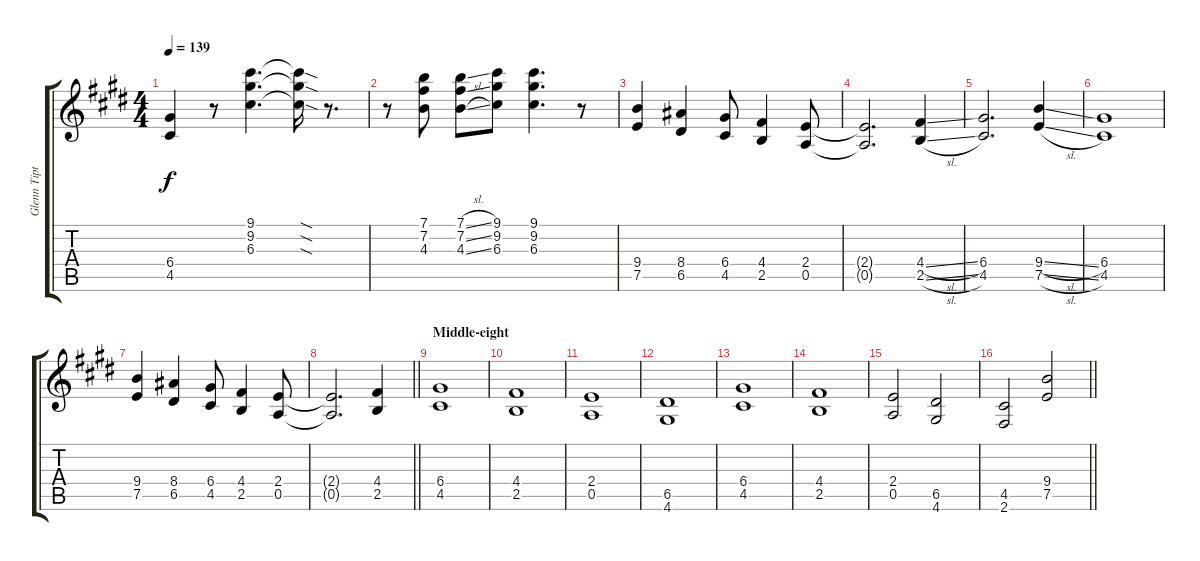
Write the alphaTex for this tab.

\track ("Glenn Tipton" "Glenn Tipt") {instrument overdrivenguitar}
\staff {score tabs}
\tuning (E4 B3 G3 D3 A2 E2) {hide}
\ts (4 4)
\tempo 139
\clef g2
\ks c#minor
(6.4 4.5).4{dy f} r.8 (9.1 9.2 6.3).4{d} (9.1{sod t} 9.2{sod t} 6.3{sod t}).16 r.8{d} |
r.8 (7.1 7.2 4.3).8 (7.1{sl} 7.2{sl} 4.3{sl}).8 (9.1 9.2 6.3).8 (9.1 9.2 6.3).4{d} r.8 |
(9.4 7.5).4 (8.4 6.5).4 (6.4 4.5).8 (4.4 2.5).4 (2.4 0.5).8 |
(2.4{t} 0.5{t}).2{d} (4.4{sl} 2.5{sl}).4 |
(6.4 4.5).2{d} (9.4{sl} 7.5{sl}).4 |
(6.4 4.5).1 |
(9.4 7.5).4 (8.4 6.5).4 (6.4 4.5).8 (4.4 2.5).4 (2.4 0.5).8 |
\barLineRight lightlight
(2.4{t} 0.5{t}).2{d} (4.4 2.5).4 |
\section ("" "Middle-eight")
(6.4 4.5).1 |
(4.4 2.5).1 |
(2.4 0.5).1 |
(6.5 4.6).1 |
(6.4 4.5).1 |
(4.4 2.5).1 |
(2.4 0.5).2 (6.5 4.6).2 |
\barLineRight lightlight
(4.5 2.6).2 (9.4{sl} 7.5{sl}).2
